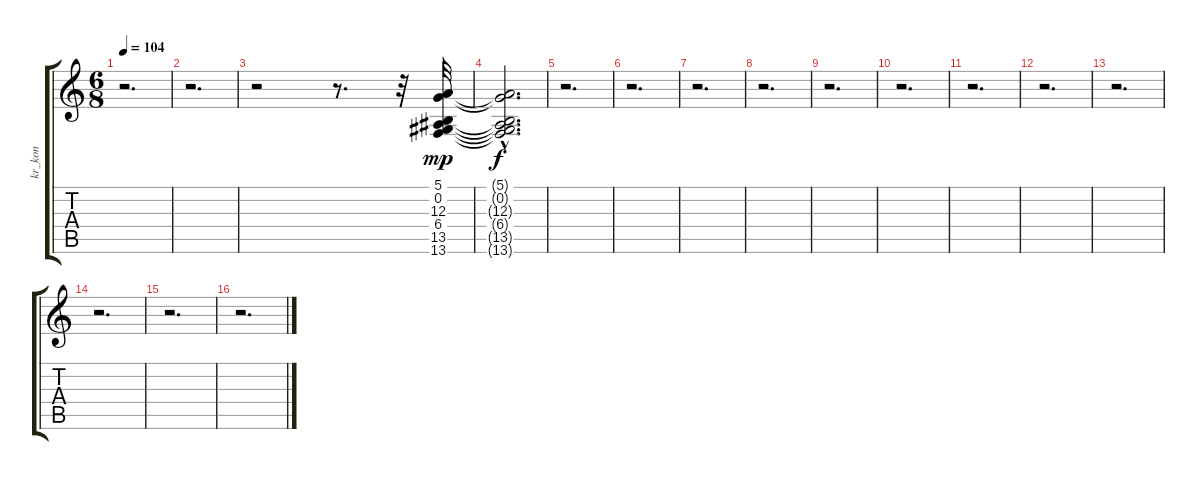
\track ("kr_kon" "kr_kon") {instrument pad8sweep}
\staff {score tabs}
\tuning (E4 B3 G3 D3 A2 E2) {hide}
\ts (6 8)
\tempo 104
\clef g2
\ks c
r.2{d dy mp instrument pad8sweep} |
r.2{d} |
r.2 r.8{d} r.32 (5.1 0.2 12.3 6.4 13.5 13.6).32 |
(5.1{hac t} 0.2{hac t} 12.3{hac t} 6.4{hac t} 13.5{hac t} 13.6{hac t}).2{d dy f} |
r.2{d} |
r.2{d} |
r.2{d} |
r.2{d} |
r.2{d} |
r.2{d} |
r.2{d} |
r.2{d} |
r.2{d} |
r.2{d} |
r.2{d} |
r.2{d}
